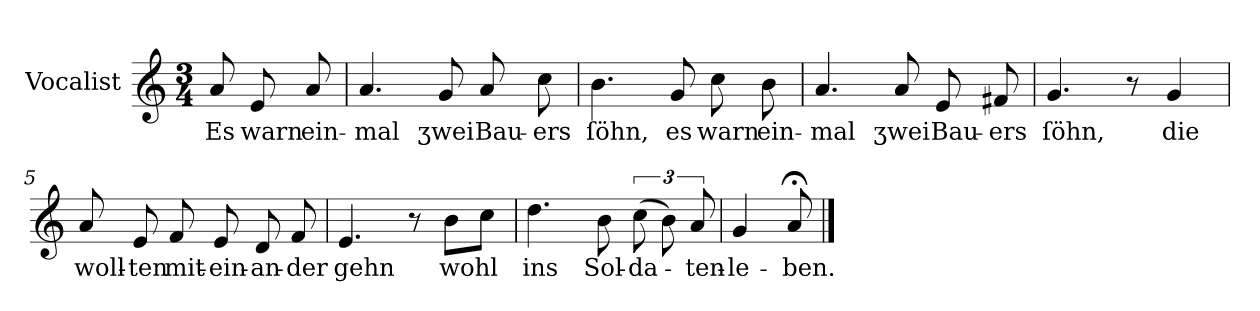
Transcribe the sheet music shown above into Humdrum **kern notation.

**kern	**text
*part1	*part1
*staff1	*staff1
*I"Vocalist	*
*k[]	*
*a:	*
*M3/4	*
=	=
8a	Es
8e	warn
8a	ein-
=1	=1
4.a	-mal
8g	ʒwei
8a	Bau-
8cc	-ers
=2	=2
4.b	ſöhn,
8g	es
8cc	warn
8b	ein-
=3	=3
4.a	-mal
8a	ʒwei
8e	Bau-
8f#X	-ers
=4	=4
4.g	ſöhn,
8r	.
4g	die
=5	=5
8a	woll-
8e	-ten
8f	mit-
8e	-ein-
8d	-an-
8f	-der
=6	=6
4.e	gehn
8r	.
8bL	wohl
8ccJ	.
=7	=7
4.dd	ins
8b	Sol-
(12cc	-da-
12b)	.
12a	-ten-
=8	=8
4g	-le-
8a;<	-ben.
==	==
*-	*-
